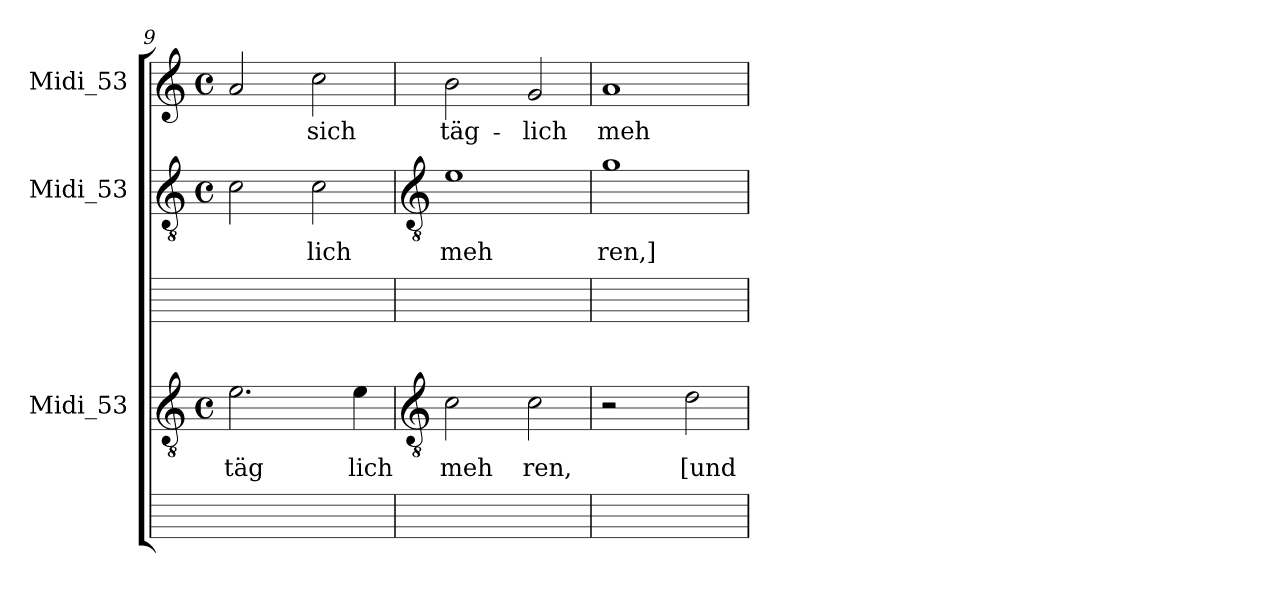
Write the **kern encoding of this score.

**kern	**kern	**text	**kern	**kern	**text	**kern	**text
*part5	*part4	*part4	*part3	*part2	*part2	*part1	*part1
*staff5	*staff4	*staff4	*staff3	*staff2	*staff2	*staff1	*staff1
*	*I"Midi_53	*	*	*I"Midi_53	*	*I"Midi_53	*
!!LO:LB:g=z
*	*clefGv2	*	*	*clefGv2	*	*clefG2	*
*	*k[]	*	*	*k[]	*	*k[]	*
*	*C:	*	*	*C:	*	*C:	*
*	*M4/4	*	*	*M4/4	*	*M4/4	*
*	*met(c)	*	*	*met(c)	*	*met(c)	*
=9	=9	=9	=9	=9	=9	=9	=9
!	!	!LO:LY:b	!	!	!	!	!
4ryy	2.e\	täg	4ryy	2c\	.	2a/	.
2.ryy	.	.	2.ryy	.	.	.	.
!	!	!	!	!	!LO:LY:b	!	!LO:LY:b
.	.	.	.	2c\	-lich	2cc\	sich
!	!	!LO:LY:b	!	!	!	!	!
.	4e\	lich	.	.	.	.	.
!!LO:LB:g=z
=9A	=9A	=9A	=9A	=9A	=9A	=9A	=9A
*	*clefGv2	*	*	*clefGv2	*	*	*
!	!	!LO:LY:b	!	!	!LO:LY:b	!	!LO:LY:b
4ryy	2c\	meh	4ryy	1e	meh	2b\	täg-
2.ryy	.	.	2.ryy	.	.	.	.
!	!	!LO:LY:b	!	!	!	!	!LO:LY:b
.	2c\	ren,	.	.	.	2g/	-lich
=9B	=9B	=9B	=9B	=9B	=9B	=9B	=9B
!	!	!	!	!	!LO:LY:b	!	!LO:LY:b
4ryy	2r	.	4ryy	1g	ren,]	1a	meh-
2.ryy	.	.	2.ryy	.	.	.	.
!	!	!LO:LY:b	!	!	!	!	!
.	2d\	[und	.	.	.	.	.
=	=	=	=	=	=	=	=
*-	*-	*-	*-	*-	*-	*-	*-
